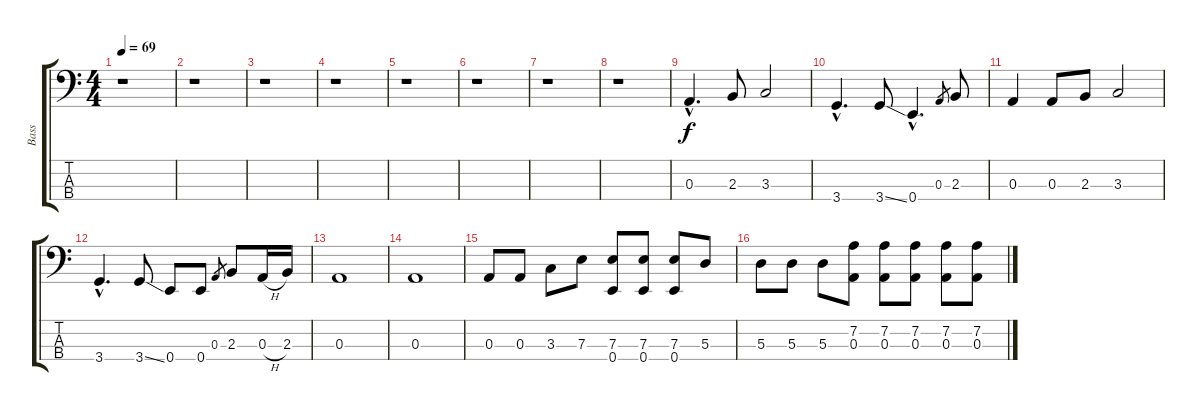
\track ("Bass" "Bass") {instrument electricbassfinger}
\staff {score tabs}
\tuning (G2 D2 A1 E1) {hide}
\ts (4 4)
\tempo 69
\clef f4
\ks c
r.1{dy f instrument electricbassfinger} |
r.1 |
r.1 |
r.1 |
r.1 |
r.1 |
r.1 |
r.1 |
0.3{hac}.4{d} 2.3.8 3.3.2 |
3.4{hac}.4{d} 3.4{ss}.8 0.4{hac}.4{d} 0.3.8{gr} 2.3.8 |
0.3.4 0.3.8 2.3.8 3.3.2 |
3.4{hac}.4{d} 3.4{ss}.8 0.4.8 0.4.8 0.3.8{gr} 2.3.8 0.3{h}.16 2.3.16 |
0.3.1 |
0.3.1 |
0.3.8 0.3.8 3.3.8 7.3.8 (7.3 0.4).8 (7.3 0.4).8 (7.3 0.4).8 5.3.8 |
5.3.8 5.3.8 5.3.8 (7.2 0.3).8 (7.2 0.3).8 (7.2 0.3).8 (7.2 0.3).8 (7.2 0.3).8
